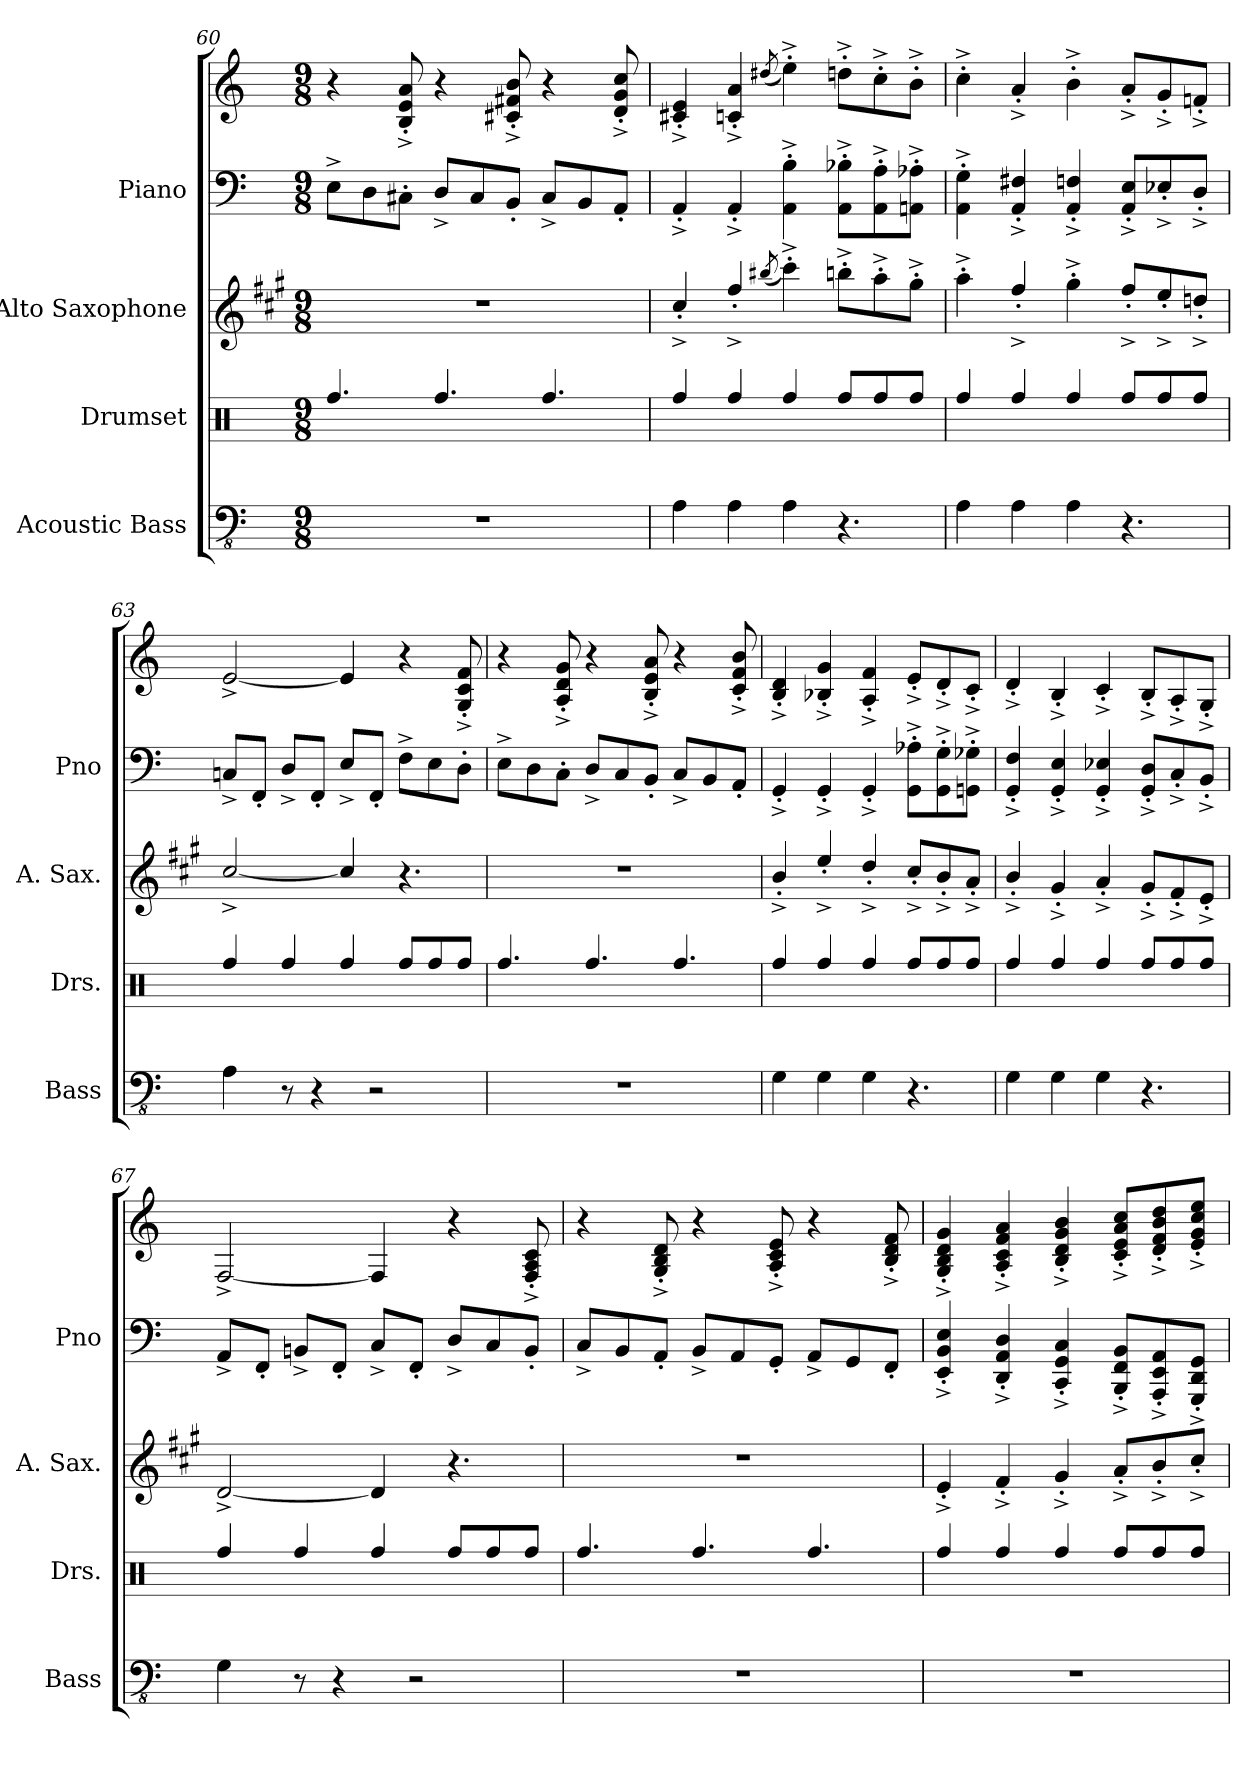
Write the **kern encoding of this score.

**kern	**kern	**kern	**kern	**kern
*part4	*part3	*part2	*part1	*part1
*staff5	*staff4	*staff3	*staff2	*staff1
*I"Acoustic Bass	*I"Drumset	*I"Alto Saxophone	*I"Piano	*
*I'Bass	*I'Drs.	*I'A. Sax.	*I'Pno	*
!!LO:PB:g=z
*clefFv4	*clefX	*clefG2	*clefF4	*clefG2
*	*	*ITrd5c9	*	*
*k[]	*k[]	*k[]	*k[]	*k[]
*M9/8	*M9/8	*M9/8	*M9/8	*M9/8
=60	=60	=60	=60	=60
8%9r	4.Rff/	8%9r	8E^\L	4r
.	.	.	8D\	.
.	.	.	8C#X'\J	8B/^' 8e/^' 8a/^'
.	4.Rff/	.	8D^/L	4r
.	.	.	8C#/	.
.	.	.	8BB'/J	8c#X/^' 8f#X/^' 8b/^'
.	4.Rff/	.	8C#^/L	4r
.	.	.	8BB/	.
.	.	.	8AA'/J	8d/^' 8g/^' 8cc/^'
=61	=61	=61	=61	=61
4AA\	4Rff/	4e^'/	4AA^'/	4c#X/^' 4e/^'
4AA\	4Rff/	4a^'/	4AA^'/	4cn/^' 4a/^'
.	.	(8qdd#X/	.	(8qdd#X/
4AA\	4Rff/	4ee^'\)	4AA\^' 4B\^'	4ee^'\)
4.r	8Rff/L	8ddn^'\L	8AA\^' 8B-X\^'L	8ddn^'\L
.	8Rff/	8cc^'\	8AA\^' 8A\^'	8cc^'\
.	8Rff/J	8b^'\J	8AAni\^' 8A-X\^'J	8b^'\J
=62	=62	=62	=62	=62
4AA\	4Rff/	4cc^'\	4AA\^' 4G\^'	4cc^'\
4AA\	4Rff/	4a^'/	4AA/^' 4F#X/^'	4a^'/
4AA\	4Rff/	4b^'\	4AA/^' 4Fn/^'	4b^'\
4.r	8Rff/L	8a^'/L	8AA/^' 8E/^'L	8a^'/L
.	8Rff/	8g^'/	8E-X^'/	8g^'/
.	8Rff/J	8fn^'/J	8D^'/J	8fni^'/J
=63	=63	=63	=63	=63
4AA\	4Rff/	[2e^/	8Cni^/L	[2e^/
.	.	.	8FF'/J	.
8r	4Rff/	.	8D^/L	.
4r	.	.	8FF'/J	.
.	4Rff/	4e/]	8E^/L	4e/]
2r	.	.	8FF'/J	.
.	8Rff/L	4.r	8F^\L	4r
.	8Rff/	.	8E\	.
.	8Rff/J	.	8D'\J	8G/^' 8c/^' 8f/^'
!!LO:LB:g=z
=64	=64	=64	=64	=64
8%9r	4.Rff/	8%9r	8E^\L	4r
.	.	.	8D\	.
.	.	.	8C'\J	8A/^' 8d/^' 8g/^'
.	4.Rff/	.	8D^/L	4r
.	.	.	8C/	.
.	.	.	8BB'/J	8B/^' 8e/^' 8a/^'
.	4.Rff/	.	8C^/L	4r
.	.	.	8BB/	.
.	.	.	8AA'/J	8c/^' 8f/^' 8b/^'
=65	=65	=65	=65	=65
4GG\	4Rff/	4d^'/	4GG^'/	4B/^' 4d/^'
4GG\	4Rff/	4g^'/	4GG^'/	4B-X/^' 4g/^'
4GG\	4Rff/	4f^'/	4GG^'/	4A/^' 4f/^'
4.r	8Rff/L	8e^'/L	8GG\^' 8A-X\^'L	8e^'/L
.	8Rff/	8d^'/	8GG\^' 8G\^'	8d^'/
.	8Rff/J	8c^'/J	8GGni\^' 8G-X\^'J	8c^'/J
=66	=66	=66	=66	=66
4GG\	4Rff/	4d^'/	4GG/^' 4F/^'	4d^'/
4GG\	4Rff/	4B^'/	4GG/^' 4E/^'	4B^'/
4GG\	4Rff/	4c^'/	4GG/^' 4E-X/^'	4c^'/
4.r	8Rff/L	8B^'/L	8GG/^' 8D/^'L	8B^'/L
.	8Rff/	8A^'/	8C^'/	8A^'/
.	8Rff/J	8G^'/J	8BB^'/J	8G^'/J
=67	=67	=67	=67	=67
4GG\	4Rff/	[2F^/	8AA^/L	[2F^/
.	.	.	8FF'/J	.
8r	4Rff/	.	8BBni^/L	.
4r	.	.	8FF'/J	.
.	4Rff/	4F/]	8C^/L	4F/]
2r	.	.	8FF'/J	.
.	8Rff/L	4.r	8D^/L	4r
.	8Rff/	.	8C/	.
.	8Rff/J	.	8BB'/J	8F/^' 8A/^' 8c/^'
!!LO:PB:g=z
=68	=68	=68	=68	=68
8%9r	4.Rff/	8%9r	8C^/L	4r
.	.	.	8BB/	.
.	.	.	8AA'/J	8G/^' 8B/^' 8d/^'
.	4.Rff/	.	8BB^/L	4r
.	.	.	8AA/	.
.	.	.	8GG'/J	8A/^' 8c/^' 8e/^'
.	4.Rff/	.	8AA^/L	4r
.	.	.	8GG/	.
.	.	.	8FF'/J	8B/^' 8d/^' 8f/^'
=69	=69	=69	=69	=69
8%9r	4Rff/	4G^'/	4EE/^' 4BB/^' 4E/^'	4G/^' 4B/^' 4d/^' 4g/^'
.	4Rff/	4A^'/	4DD/^' 4AA/^' 4D/^'	4A/^' 4c/^' 4f/^' 4a/^'
.	4Rff/	4B^'/	4CC/^' 4GG/^' 4C/^'	4B/^' 4d/^' 4g/^' 4b/^'
.	8Rff/L	8c^'/L	8BBB/^' 8FF/^' 8BB/^'L	8c/^' 8e/^' 8a/^' 8cc/^'L
.	8Rff/	8d^'/	8AAA/^' 8EE/^' 8AA/^'	8d/^' 8f/^' 8b/^' 8dd/^'
.	8Rff/J	8e^'/J	8GGG/^' 8DD/^' 8GG/^'J	8e/^' 8g/^' 8cc/^' 8ee/^'J
=	=	=	=	=
*-	*-	*-	*-	*-
